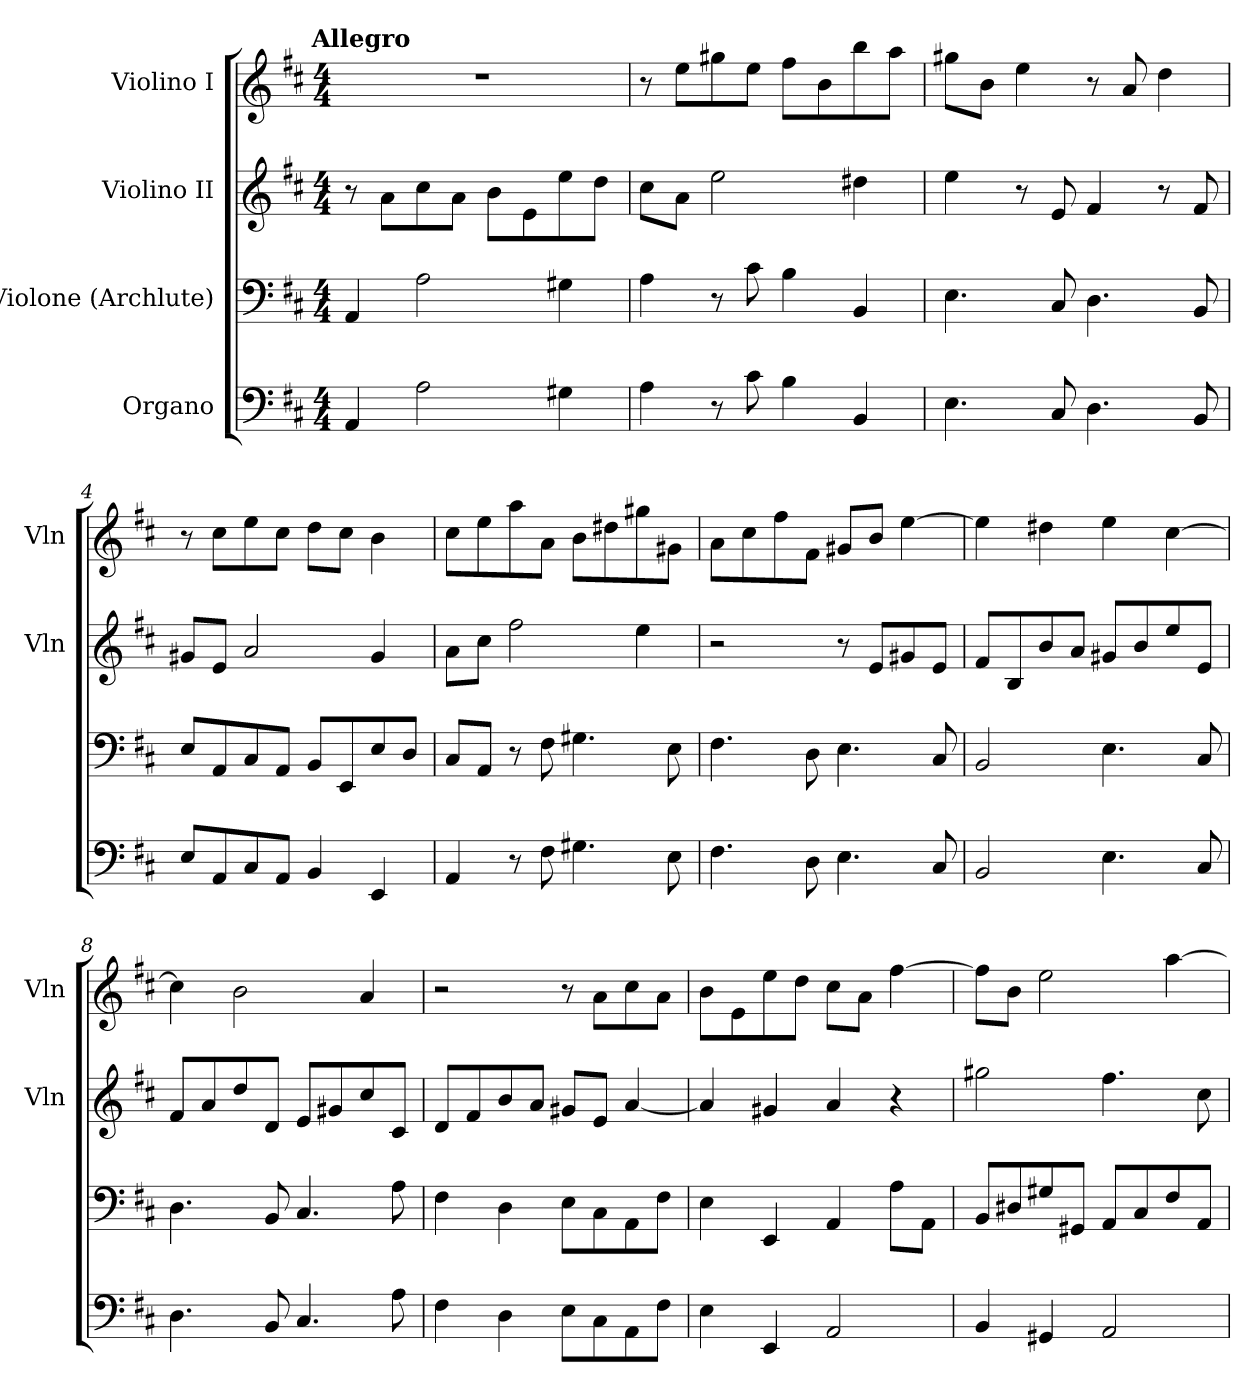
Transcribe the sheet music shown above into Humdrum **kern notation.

**kern	**kern	**kern	**kern
*part4	*part3	*part2	*part1
*staff4	*staff3	*staff2	*staff1
*I"Organo	*I"Violone (Archlute)	*I"Violino II	*I"Violino I
*	*	*I'Vln	*I'Vln
*clefF4	*clefF4	*clefG2	*clefG2
*k[f#c#]	*k[f#c#]	*k[f#c#]	*k[f#c#]
!!LO:TX:omd:t=Allegro
*M4/4	*M4/4	*M4/4	*M4/4
*MM68	*MM68	*MM68	*MM68
=1	=1	=1	=1
4AA/	4AA/	8r	1r
.	.	8a\L	.
2A\	2A\	8cc#\	.
.	.	8a\J	.
.	.	8b\L	.
.	.	8e\	.
4G#X\	4G#X\	8ee\	.
.	.	8dd\J	.
=2	=2	=2	=2
4A\	4A\	8cc#\L	8r
.	.	8a\J	8ee\L
8r	8r	2ee\	8gg#X\
8c#\	8c#\	.	8ee\J
4B\	4B\	.	8ff#\L
.	.	.	8b\
4BB/	4BB/	4dd#X\	8bb\
.	.	.	8aa\J
=3	=3	=3	=3
4.E\	4.E\	4ee\	8gg#X\L
.	.	.	8b\J
.	.	8r	4ee\
8C#/	8C#/	8e/	.
4.D\	4.D\	4f#/	8r
.	.	.	8a/
.	.	8r	4dd\
8BB/	8BB/	8f#/	.
=4	=4	=4	=4
8E/L	8E/L	8g#X/L	8r
8AA/	8AA/	8e/J	8cc#\L
8C#/	8C#/	2a/	8ee\
8AA/J	8AA/J	.	8cc#\J
4BB/	8BB/L	.	8dd\L
.	8EE/	.	8cc#\J
4EE/	8E/	4g#/	4b\
.	8D/J	.	.
=5	=5	=5	=5
4AA/	8C#/L	8a\L	8cc#\L
.	8AA/J	8cc#\J	8ee\
8r	8r	2ff#\	8aa\
8F#\	8F#\	.	8a\J
4.G#X\	4.G#X\	.	8b\L
.	.	.	8dd#X\
.	.	4ee\	8gg#X\
8E\	8E\	.	8g#X\J
=6	=6	=6	=6
4.F#\	4.F#\	2r	8a\L
.	.	.	8cc#\
.	.	.	8ff#\
8D\	8D\	.	8f#\J
4.E\	4.E\	8r	8g#X/L
.	.	8e/L	8b/J
.	.	8g#X/	[4ee\
8C#/	8C#/	8e/J	.
=7	=7	=7	=7
2BB/	2BB/	8f#/L	4ee\]
.	.	8B/	.
.	.	8b/	4dd#X\
.	.	8a/J	.
4.E\	4.E\	8g#X/L	4ee\
.	.	8b/	.
.	.	8ee/	[4cc#\
8C#/	8C#/	8e/J	.
=8	=8	=8	=8
4.D\	4.D\	8f#/L	4cc#\]
.	.	8a/	.
.	.	8dd/	2b\
8BB/	8BB/	8d/J	.
4.C#/	4.C#/	8e/L	.
.	.	8g#X/	.
.	.	8cc#/	4a/
8A\	8A\	8c#/J	.
=9	=9	=9	=9
4F#\	4F#\	8d/L	2r
.	.	8f#/	.
4D\	4D\	8b/	.
.	.	8a/J	.
8E\L	8E\L	8g#X/L	8r
8C#\	8C#\	8e/J	8a\L
8AA\	8AA\	[4a/	8cc#\
8F#\J	8F#\J	.	8a\J
=10	=10	=10	=10
4E\	4E\	4a/]	8b\L
.	.	.	8e\
4EE/	4EE/	4g#X/	8ee\
.	.	.	8dd\J
2AA/	4AA/	4a/	8cc#\L
.	.	.	8a\J
.	8A\L	4r	[4ff#\
.	8AA\J	.	.
=11	=11	=11	=11
4BB/	8BB/L	2gg#X\	8ff#\L]
.	8D#X/	.	8b\J
4GG#X/	8G#X/	.	2ee\
.	8GG#X/J	.	.
2AA/	8AA/L	4.ff#\	.
.	8C#/	.	.
.	8F#/	.	[4aa\
.	8AA/J	8cc#\	.
=	=	=	=
*-	*-	*-	*-
